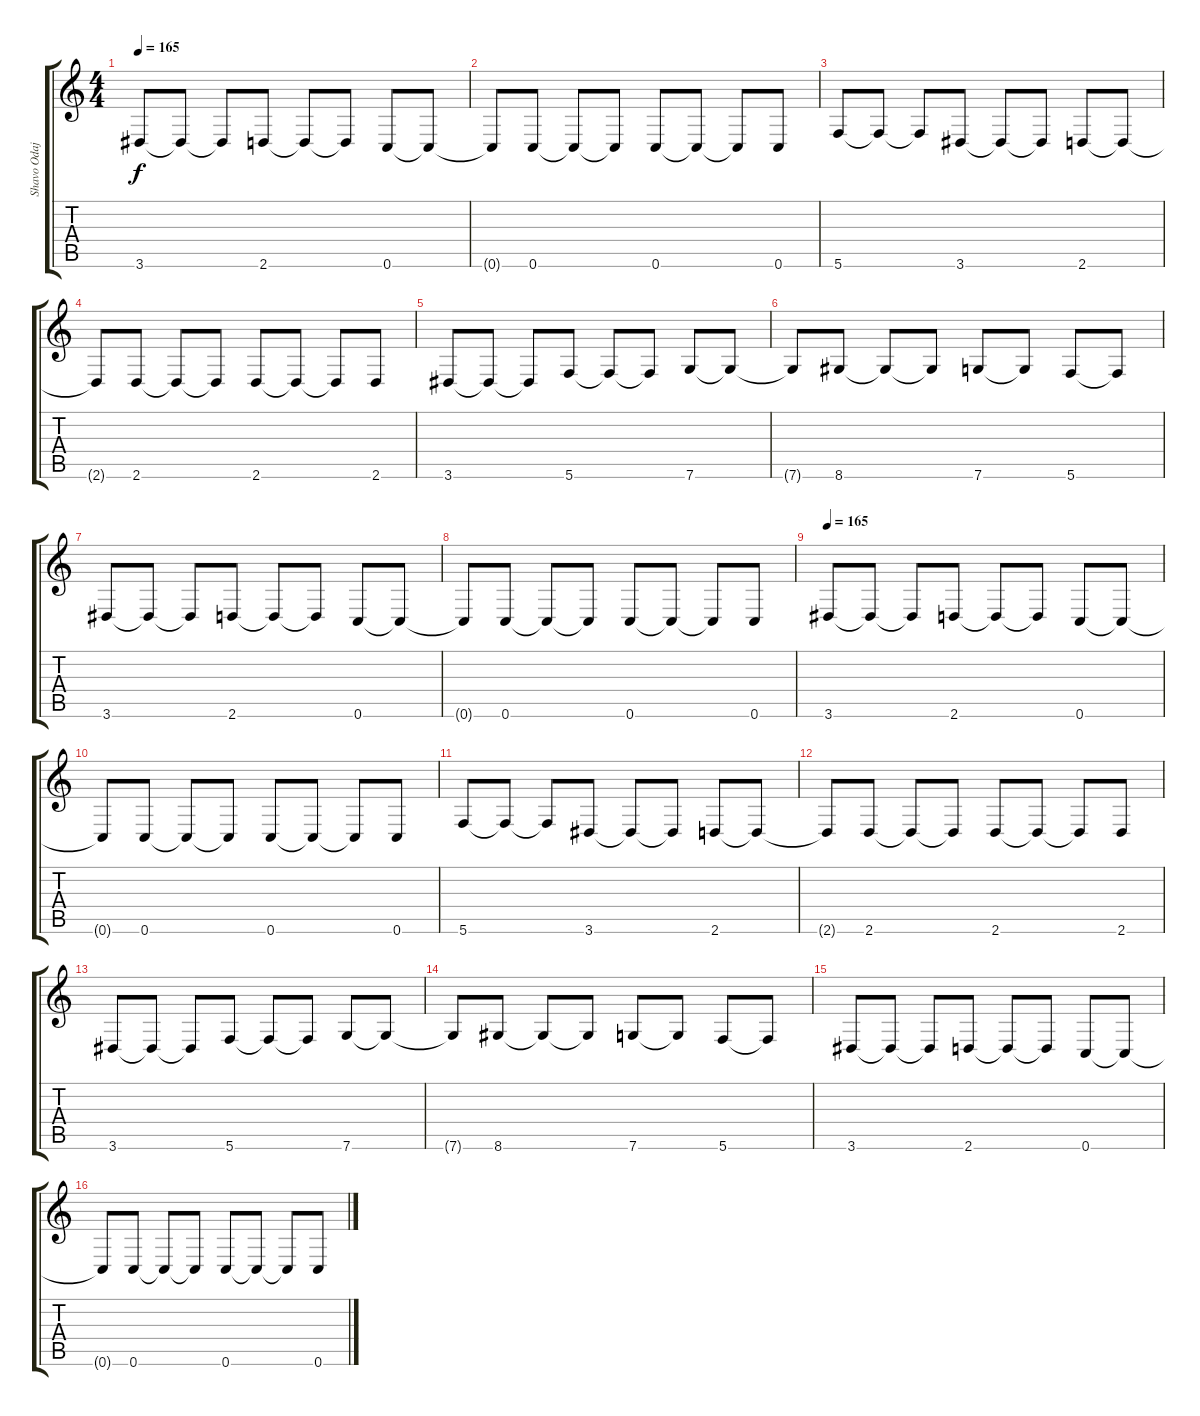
\track ("Shavo Odajian" "Shavo Odaj") {instrument electricbasspick}
\staff {score tabs}
\tuning (D4 A3 F3 C3 G2 C2) {hide}
\ts (4 4)
\tempo 165
\clef g2
\ks c
3.6.8{dy f} 3.6{t}.8 3.6{t}.8 2.6.8 2.6{t}.8 2.6{t}.8 0.6.8 0.6{t}.8 |
0.6{t}.8 0.6.8 0.6{t}.8 0.6{t}.8 0.6.8 0.6{t}.8 0.6{t}.8 0.6.8 |
5.6.8 5.6{t}.8 5.6{t}.8 3.6.8 3.6{t}.8 3.6{t}.8 2.6.8 2.6{t}.8 |
2.6{t}.8 2.6.8 2.6{t}.8 2.6{t}.8 2.6.8 2.6{t}.8 2.6{t}.8 2.6.8 |
3.6.8 3.6{t}.8 3.6{t}.8 5.6.8 5.6{t}.8 5.6{t}.8 7.6.8 7.6{t}.8 |
7.6{t}.8 8.6.8 8.6{t}.8 8.6{t}.8 7.6.8 7.6{t}.8 5.6.8 5.6{t}.8 |
3.6.8 3.6{t}.8 3.6{t}.8 2.6.8 2.6{t}.8 2.6{t}.8 0.6.8 0.6{t}.8 |
0.6{t}.8 0.6.8 0.6{t}.8 0.6{t}.8 0.6.8 0.6{t}.8 0.6{t}.8 0.6.8 |
\tempo 165
3.6.8 3.6{t}.8 3.6{t}.8 2.6.8 2.6{t}.8 2.6{t}.8 0.6.8 0.6{t}.8 |
0.6{t}.8 0.6.8 0.6{t}.8 0.6{t}.8 0.6.8 0.6{t}.8 0.6{t}.8 0.6.8 |
5.6.8 5.6{t}.8 5.6{t}.8 3.6.8 3.6{t}.8 3.6{t}.8 2.6.8 2.6{t}.8 |
2.6{t}.8 2.6.8 2.6{t}.8 2.6{t}.8 2.6.8 2.6{t}.8 2.6{t}.8 2.6.8 |
3.6.8 3.6{t}.8 3.6{t}.8 5.6.8 5.6{t}.8 5.6{t}.8 7.6.8 7.6{t}.8 |
7.6{t}.8 8.6.8 8.6{t}.8 8.6{t}.8 7.6.8 7.6{t}.8 5.6.8 5.6{t}.8 |
3.6.8 3.6{t}.8 3.6{t}.8 2.6.8 2.6{t}.8 2.6{t}.8 0.6.8 0.6{t}.8 |
0.6{t}.8 0.6.8 0.6{t}.8 0.6{t}.8 0.6.8 0.6{t}.8 0.6{t}.8 0.6.8
